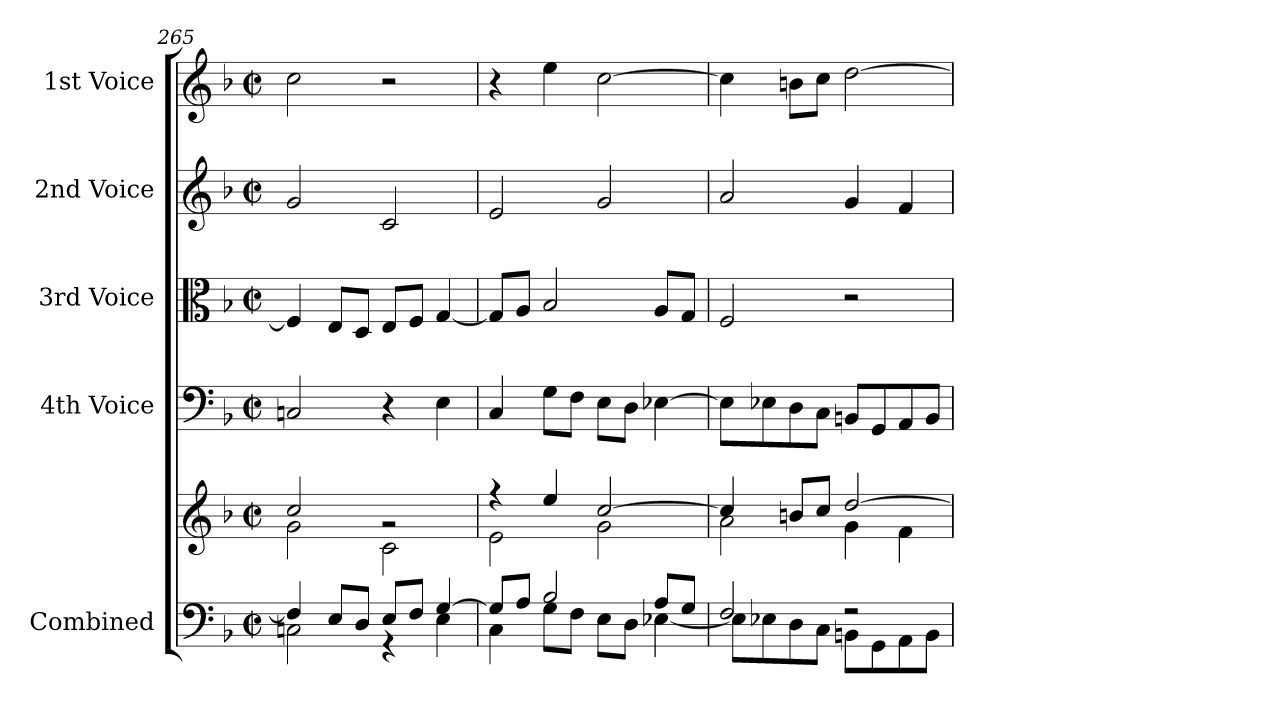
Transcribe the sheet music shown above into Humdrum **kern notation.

**kern	**kern	**kern	**kern	**kern	**kern
*part5	*part5	*part4	*part3	*part2	*part1
*staff6	*staff5	*staff4	*staff3	*staff2	*staff1
*I"Combined	*	*I"4th Voice	*I"3rd Voice	*I"2nd Voice	*I"1st Voice
*clefF4	*clefG2	*clefF4	*clefC3	*clefG2	*clefG2
*k[b-]	*k[b-]	*k[b-]	*k[b-]	*k[b-]	*k[b-]
*M2/2	*M2/2	*M2/2	*M2/2	*M2/2	*M2/2
*met(c|)	*met(c|)	*met(c|)	*met(c|)	*met(c|)	*met(c|)
=265	=265	=265	=265	=265	=265
*^	*^	*	*	*	*
4F/]	2Cn\	2cc/	2g\	2Cn/	4F/]	2g/	2cc\
8E/L	.	.	.	.	8E/L	.	.
8D/J	.	.	.	.	8D/J	.	.
8E/L	4r	2rg	2c\	4r	8E/L	2c/	2r
8F/J	.	.	.	.	8F/J	.	.
[4G/	4E\	.	.	4E\	[4G/	.	.
=266	=266	=266	=266	=266	=266	=266	=266
8G/L]	4C\	4r	2e\	4C/	8G/L]	2e/	4r
8A/J	.	.	.	.	8A/J	.	.
2B-/	8G\L	4ee/	.	8G\L	2B-/	.	4ee\
.	8F\J	.	.	8F\J	.	.	.
.	8E\L	[2cc/	2g\	8E\L	.	2g/	[2cc\
.	8D\J	.	.	8D\J	.	.	.
8A/L	[4E-X\	.	.	[4E-X\	8A/L	.	.
8G/J	.	.	.	.	8G/J	.	.
=267	=267	=267	=267	=267	=267	=267	=267
2F/	8E-\L]	4cc/]	2a\	8E-\L]	2F/	2a/	4cc\]
.	8E-X\	.	.	8E-X\	.	.	.
.	8D\	8bn/L	.	8D\	.	.	8bn\L
.	8C\J	8cc/J	.	8C\J	.	.	8cc\J
2r	8BBn\L	[2dd/	4g\	8BBn/L	2r	4g/	[2dd\
.	8GG\	.	.	8GG/	.	.	.
.	8AA\	.	4f\	8AA/	.	4f/	.
.	8BB\J	.	.	8BB/J	.	.	.
*v	*v	*	*	*	*	*	*
*	*v	*v	*	*	*	*
=	=	=	=	=	=
*-	*-	*-	*-	*-	*-
